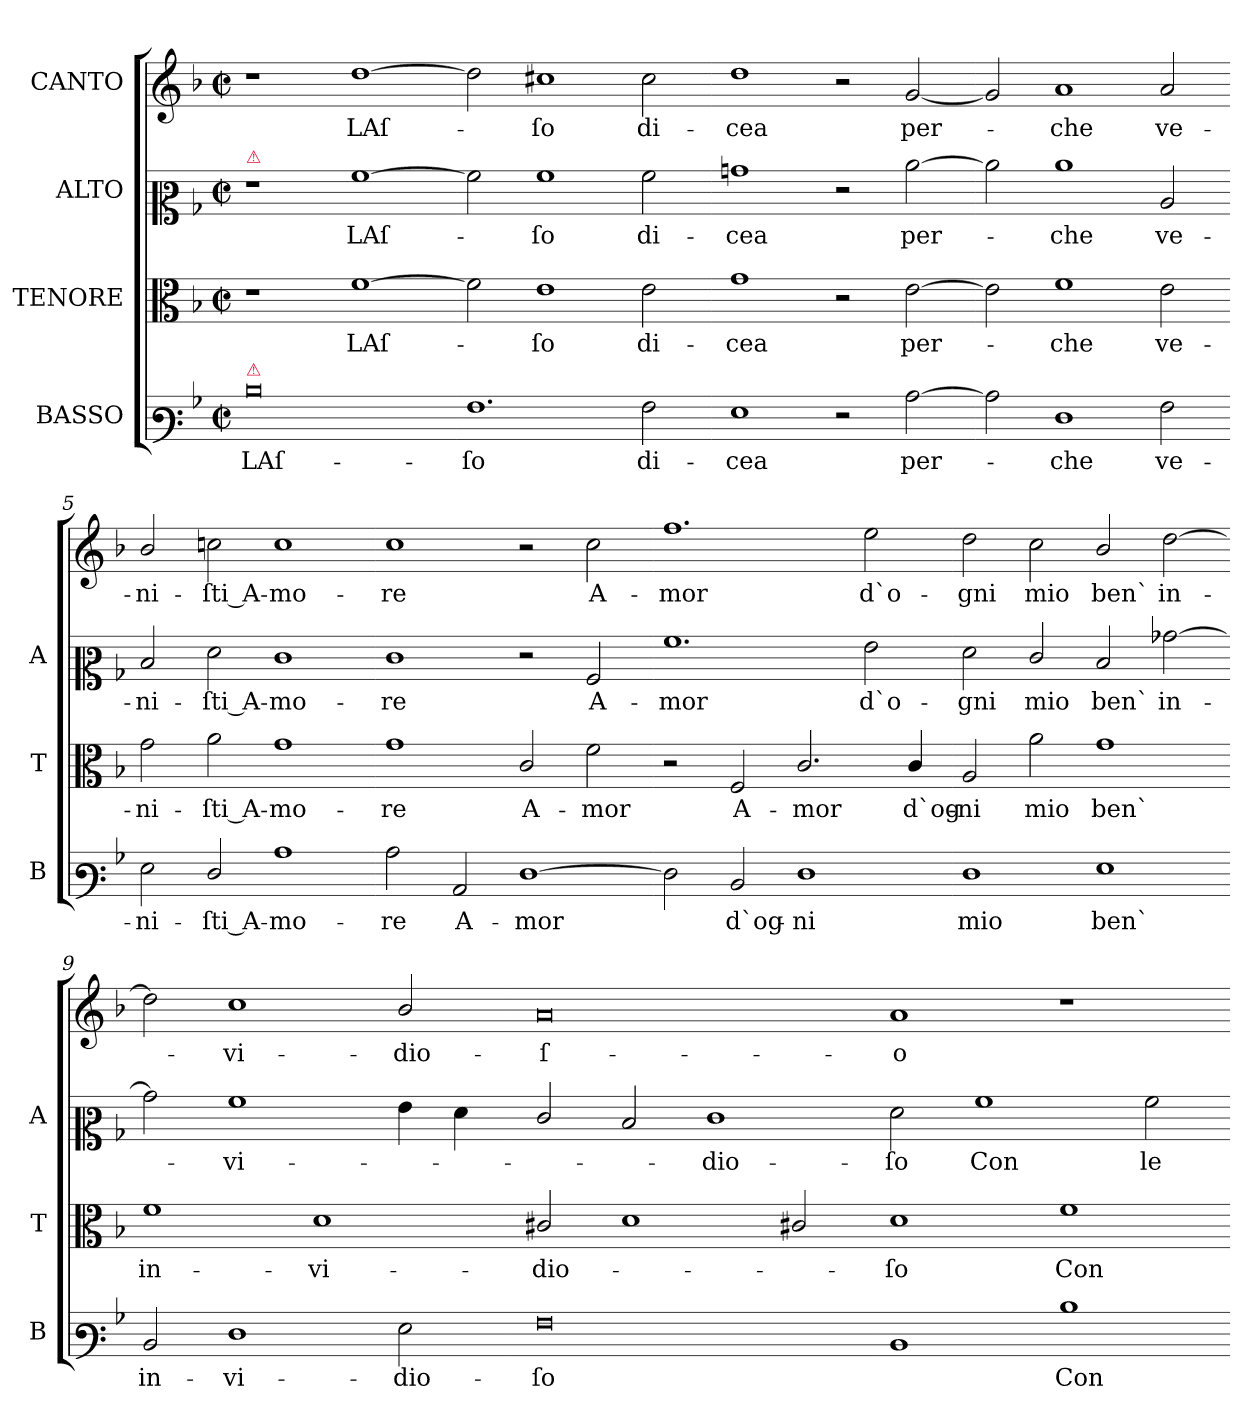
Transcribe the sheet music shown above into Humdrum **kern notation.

**kern	**text	**kern	**text	**kern	**text	**kern	**text
*part4	*part4	*part3	*part3	*part2	*part2	*part1	*part1
*staff4	*staff4	*staff3	*staff3	*staff2	*staff2	*staff1	*staff1
*I"BASSO	*	*I"TENORE	*	*I"ALTO	*	*I"CANTO	*
*I'B	*	*I'T	*	*I'A	*	*	*
*clefF3	*	*clefC3	*	*clefC2	*	*clefG2	*
*k[b-]	*	*k[b-]	*	*k[b-]	*	*k[b-]	*
*M2/1	*	*M2/1	*	*M2/1	*	*M2/1	*
*met(c|)	*	*met(c|)	*	*met(c|)	*	*met(c|)	*
=1	=1	=1	=1	=1	=1	=1	=1
!	!	!	!	!LO:TX:a:color=crimson:t=⚠	!	!	!
!LO:TX:a:color=crimson:t=⚠	!	!	!	!	!	!	!
0d	LAſ-	1r	.	1r	.	1r	.
.	.	[1f	LAſ-	[1a	LAſ-	[1dd	LAſ-
=2-	=2-	=2-	=2-	=2-	=2-	=2-	=2-
1.A	-ſo	2f]	.	2a]	.	2dd]	.
.	.	1e	-ſo	1a	-ſo	1cc#X	-ſo
2A\	di-	2e\	di-	2a\	di-	2cc#\	di-
=3-	=3-	=3-	=3-	=3-	=3-	=3-	=3-
1G	-cea	1g	-cea	1bn	-cea	1dd	-cea
2r	.	2r	.	2r	.	2r	.
[2c\	per-	[2e\	per-	[2cc\	per-	[2g/	per-
=4-	=4-	=4-	=4-	=4-	=4-	=4-	=4-
2c\]	.	2e\]	.	2cc\]	.	2g/]	.
1F	-che	1f	-che	1cc	-che	1a	-che
2A\	ve-	2e\	ve-	2c/	ve-	2a/	ve-
=5-	=5-	=5-	=5-	=5-	=5-	=5-	=5-
2G\	-ni-	2g\	-ni-	2d/	-ni-	2b-/	-ni-
2F/	-ſti A-	2a\	-ſti A-	2f\	-ſti A-	2ccn\	-ſti A-
1c	-mo-	1g	-mo-	1e	-mo-	1cc	-mo-
=6-	=6-	=6-	=6-	=6-	=6-	=6-	=6-
2c\	-re	1g	-re	1e	-re	1cc	-re
2C/	A-	.	.	.	.	.	.
[1F	-mor	2c/	A-	2r	.	2r	.
.	.	2f\	-mor	2A/	A-	2cc\	A-
=7-	=7-	=7-	=7-	=7-	=7-	=7-	=7-
2F]	.	2r	.	1.a	-mor	1.ff	-mor
2D/	d`og-	2F/	A-	.	.	.	.
1F	-ni	2.c/	-mor	.	.	.	.
.	.	.	.	2g\	d`o-	2ee\	d`o-
.	.	4c/	d`og-	.	.	.	.
=8-	=8-	=8-	=8-	=8-	=8-	=8-	=8-
1F	mio	2A/	-ni	2f\	-gni	2dd\	-gni
.	.	2a\	mio	2e/	mio	2cc\	mio
1G	ben`	1g	ben`	2d/	ben`	2b-/	ben`
.	.	.	.	[2b-X\	in-	[2dd\	in-
=9-	=9-	=9-	=9-	=9-	=9-	=9-	=9-
2D/	in-	1f	in-	2b-\]	.	2dd\]	.
1F	-vi-	.	.	1a	-vi-	1cc	-vi-
.	.	1d	-vi-	.	.	.	.
2G\	-dio-	.	.	4g\	.	2b-/	-dio-
.	.	.	.	4f\	.	.	.
=10-	=10-	=10-	=10-	=10-	=10-	=10-	=10-
0A	-ſo	2c#X/	-dio-	2e/	.	0a	-ſ-
.	.	1d	.	2d/	.	.	.
.	.	.	.	1e	-dio-	.	.
.	.	2c#X/	.	.	.	.	.
=11-	=11-	=11-	=11-	=11-	=11-	=11-	=11-
1D	.	1d	-ſo	2f\	-ſo	1a	-o
.	.	.	.	1a	Con	.	.
1d	Con	1f	Con	.	.	1r	.
.	.	.	.	2a\	le	.	.
=-	=-	=-	=-	=-	=-	=-	=-
*-	*-	*-	*-	*-	*-	*-	*-
